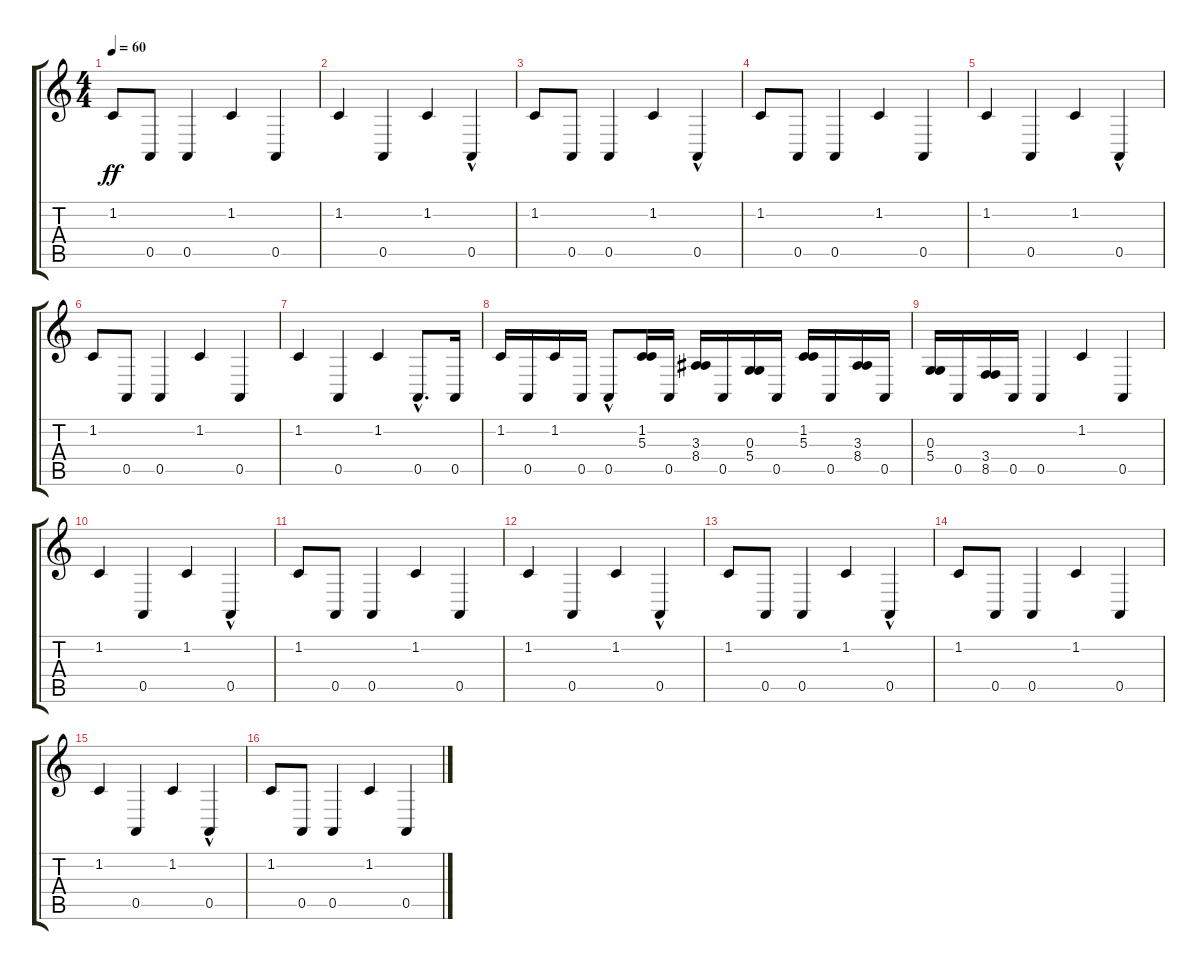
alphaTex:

\track "" {instrument synthdrum}
\staff {score tabs}
\tuning (E4 B3 G3 D3 A2 E2) {hide}
\ts (4 4)
\tempo 60
\clef g2
\ks c
1.2.8{dy ff} 0.5.8 0.5.4 1.2.4 0.5.4 |
1.2.4 0.5.4 1.2.4 0.5{hac}.4 |
1.2.8 0.5.8 0.5.4 1.2.4 0.5{hac}.4 |
1.2.8 0.5.8 0.5.4 1.2.4 0.5.4 |
1.2.4 0.5.4 1.2.4 0.5{hac}.4 |
1.2.8 0.5.8 0.5.4 1.2.4 0.5.4 |
1.2.4 0.5.4 1.2.4 0.5{hac}.8{d} 0.5.16 |
1.2.16 0.5.16 1.2.16 0.5.16 0.5{hac}.8 (1.2 5.3).16 0.5.16 (3.3 8.4).16 0.5.16 (0.3 5.4).16 0.5.16 (1.2 5.3).16 0.5.16 (3.3 8.4).16 0.5.16 |
(0.3 5.4).16 0.5.16 (3.4 8.5).16 0.5.16 0.5.4 1.2.4 0.5.4 |
1.2.4 0.5.4 1.2.4 0.5{hac}.4 |
1.2.8 0.5.8 0.5.4 1.2.4 0.5.4 |
1.2.4 0.5.4 1.2.4 0.5{hac}.4 |
1.2.8 0.5.8 0.5.4 1.2.4 0.5{hac}.4 |
1.2.8 0.5.8 0.5.4 1.2.4 0.5.4 |
1.2.4 0.5.4 1.2.4 0.5{hac}.4 |
1.2.8 0.5.8 0.5.4 1.2.4 0.5.4
